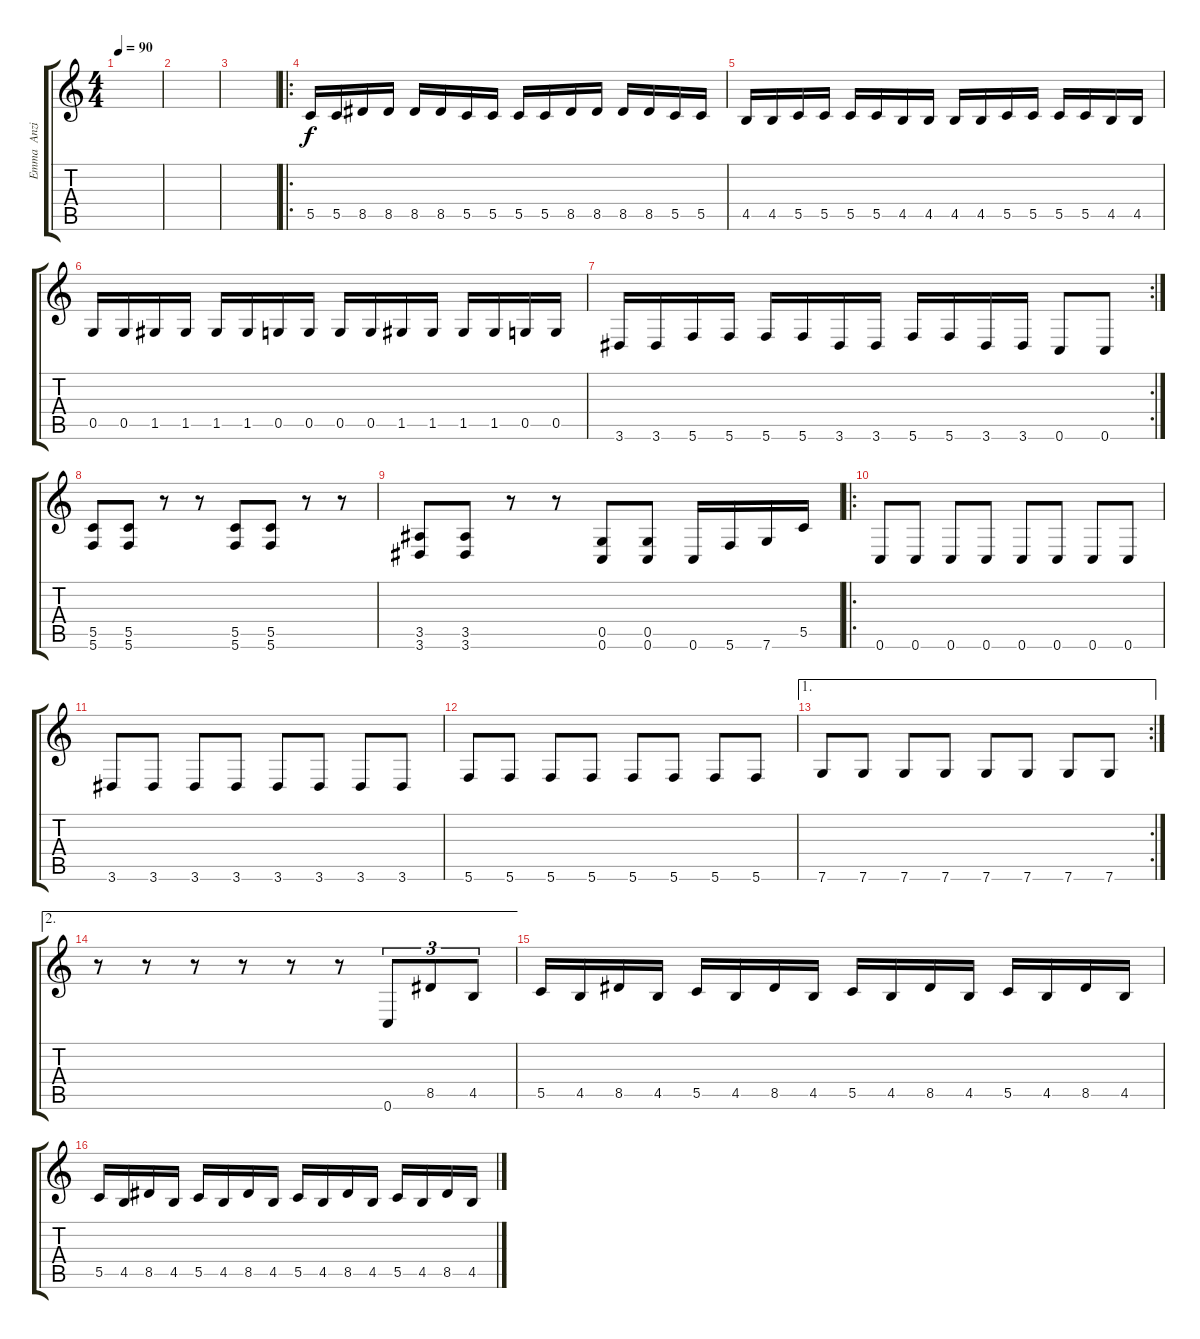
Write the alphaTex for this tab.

\track ("Emma  Anzie" "Emma  Anzi") {instrument electricbasspick}
\staff {score tabs}
\tuning (D4 A3 F3 C3 G2 C2) {hide}
\ts (4 4)
\tempo 90
\clef g2
\ks c
|
|
|
\ro
5.5.16 5.5.16 8.5.16 8.5.16 8.5.16 8.5.16 5.5.16 5.5.16 5.5.16 5.5.16 8.5.16 8.5.16 8.5.16 8.5.16 5.5.16 5.5.16 |
4.5.16 4.5.16 5.5.16 5.5.16 5.5.16 5.5.16 4.5.16 4.5.16 4.5.16 4.5.16 5.5.16 5.5.16 5.5.16 5.5.16 4.5.16 4.5.16 |
0.5.16 0.5.16 1.5.16 1.5.16 1.5.16 1.5.16 0.5.16 0.5.16 0.5.16 0.5.16 1.5.16 1.5.16 1.5.16 1.5.16 0.5.16 0.5.16 |
\rc 2
3.6.16 3.6.16 5.6.16 5.6.16 5.6.16 5.6.16 3.6.16 3.6.16 5.6.16 5.6.16 3.6.16 3.6.16 0.6.8 0.6.8 |
(5.5 5.6).8 (5.5 5.6).8 r.8 r.8 (5.5 5.6).8 (5.5 5.6).8 r.8 r.8 |
(3.5 3.6).8 (3.5 3.6).8 r.8 r.8 (0.5 0.6).8 (0.5 0.6).8 0.6.16 5.6.16 7.6.16 5.5.16 |
\ro
0.6.8 0.6.8 0.6.8 0.6.8 0.6.8 0.6.8 0.6.8 0.6.8 |
3.6.8 3.6.8 3.6.8 3.6.8 3.6.8 3.6.8 3.6.8 3.6.8 |
5.6.8 5.6.8 5.6.8 5.6.8 5.6.8 5.6.8 5.6.8 5.6.8 |
\ae 1
\rc 2
7.6.8 7.6.8 7.6.8 7.6.8 7.6.8 7.6.8 7.6.8 7.6.8 |
\ae 2
r.8 r.8 r.8 r.8 r.8 r.8 0.6.8{tu (3 2)} 8.5.8{tu (3 2)} 4.5.8{tu (3 2)} |
5.5.16 4.5.16 8.5.16 4.5.16 5.5.16 4.5.16 8.5.16 4.5.16 5.5.16 4.5.16 8.5.16 4.5.16 5.5.16 4.5.16 8.5.16 4.5.16 |
5.5.16 4.5.16 8.5.16 4.5.16 5.5.16 4.5.16 8.5.16 4.5.16 5.5.16 4.5.16 8.5.16 4.5.16 5.5.16 4.5.16 8.5.16 4.5.16
